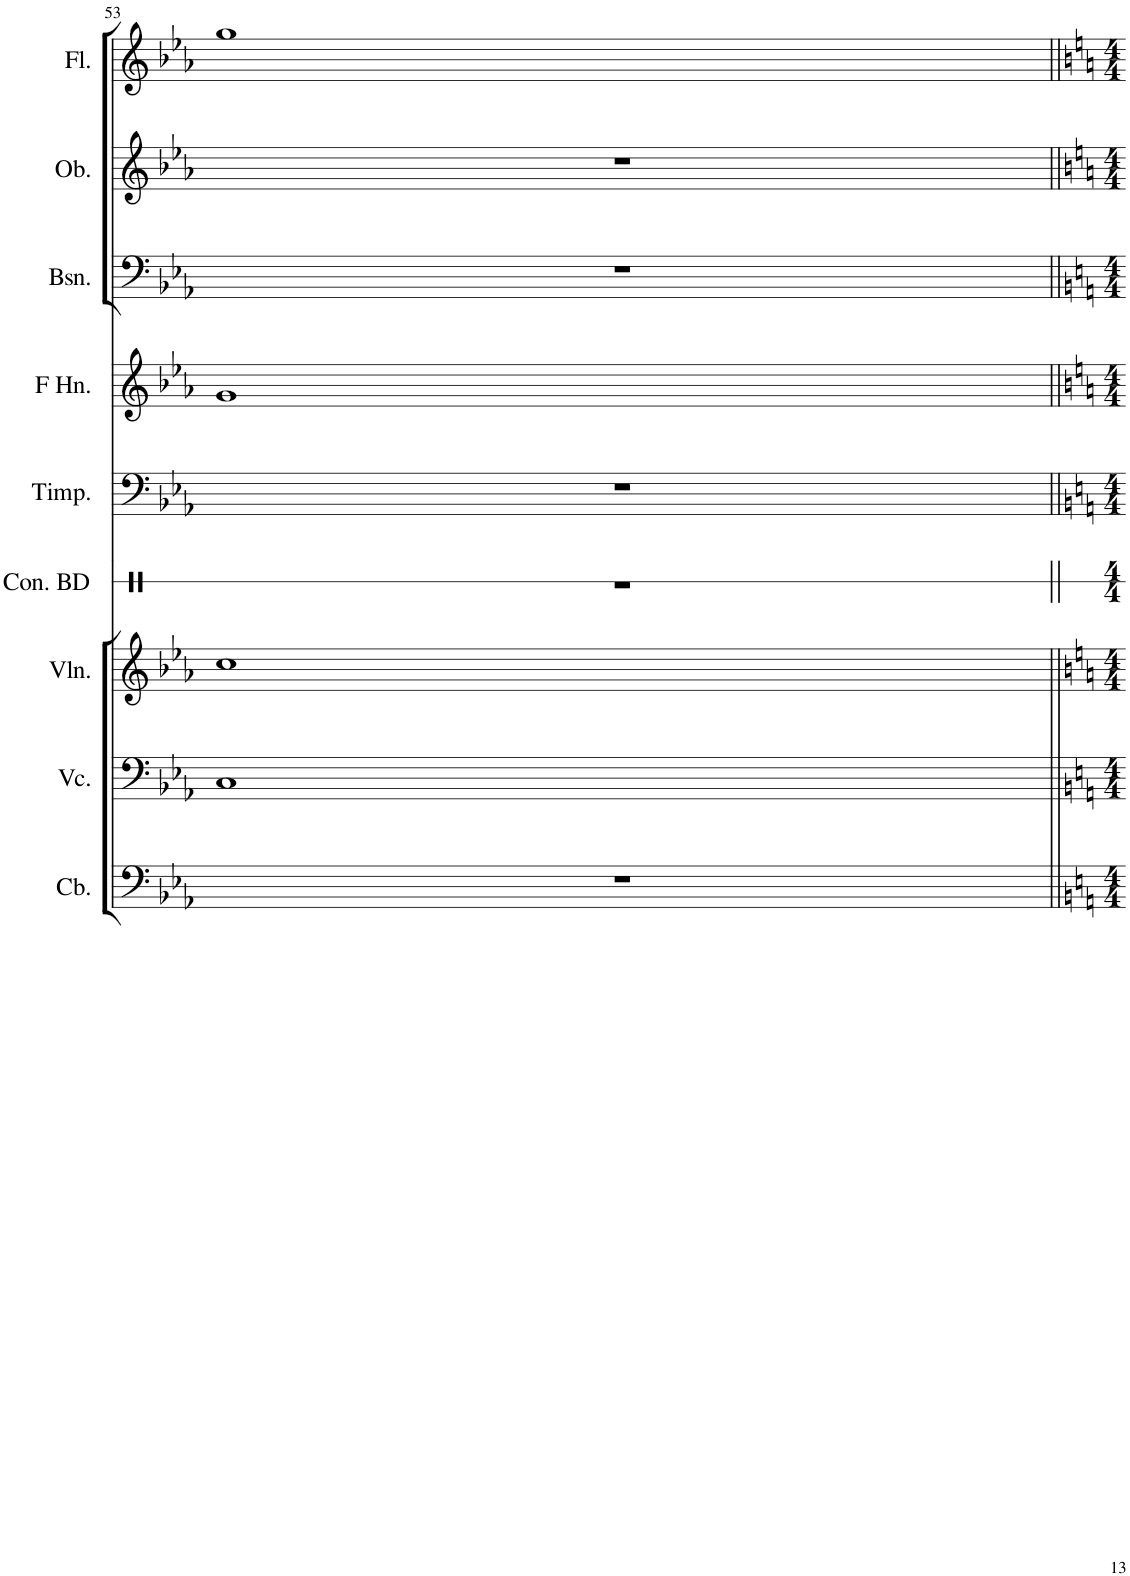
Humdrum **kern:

**kern	**kern	**kern	**kern	**kern	**kern	**kern	**kern	**kern
*part9	*part8	*part7	*part6	*part5	*part4	*part3	*part2	*part1
*staff9	*staff8	*staff7	*staff6	*staff5	*staff4	*staff3	*staff2	*staff1
*I"Contrabass	*I"Violoncello	*I"Violin	*I"Concert Bass Drum	*I"Timpani	*I"Horn in F	*I"Bassoon	*I"Oboe	*I"Flute
*I'Cb.	*I'Vc.	*I'Vln.	*I'Con. BD	*I'Timp.	*	*I'Bsn.	*I'Ob.	*I'Fl.
!!LO:PB:g=z
*clefF4	*clefF4	*clefG2	*clefX	*clefF4	*clefG2	*clefF4	*clefG2	*clefG2
*Trd7c12	*	*	*	*	*Trd4c7	*	*	*
*k[b-e-a-]	*k[b-e-a-]	*k[b-e-a-]	*k[]	*k[b-e-a-]	*k[b-e-a-]	*k[b-e-a-]	*k[b-e-a-]	*k[b-e-a-]
*M4/4	*M4/4	*M4/4	*M4/4	*M4/4	*M4/4	*M4/4	*M4/4	*M4/4
=53	=53	=53	=53	=53	=53	=53	=53	=53
1r	1C	1cc	1r	1r	1g	1r	1r	1gg
=||	=||	=||	=||	=||	=||	=||	=||	=||
*-	*-	*-	*-	*-	*-	*-	*-	*-
